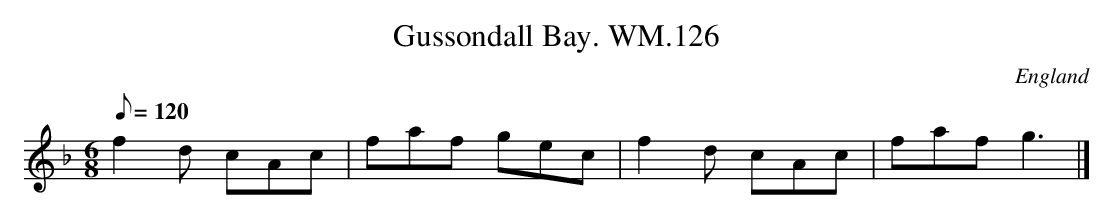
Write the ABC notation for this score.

X:1
T:Gussondall Bay. WM.126
M:6/8
L:1/8
Q:120
O:England
W:
K:F
f2d cAc|faf gec|f2d cAc|fafg3|]
